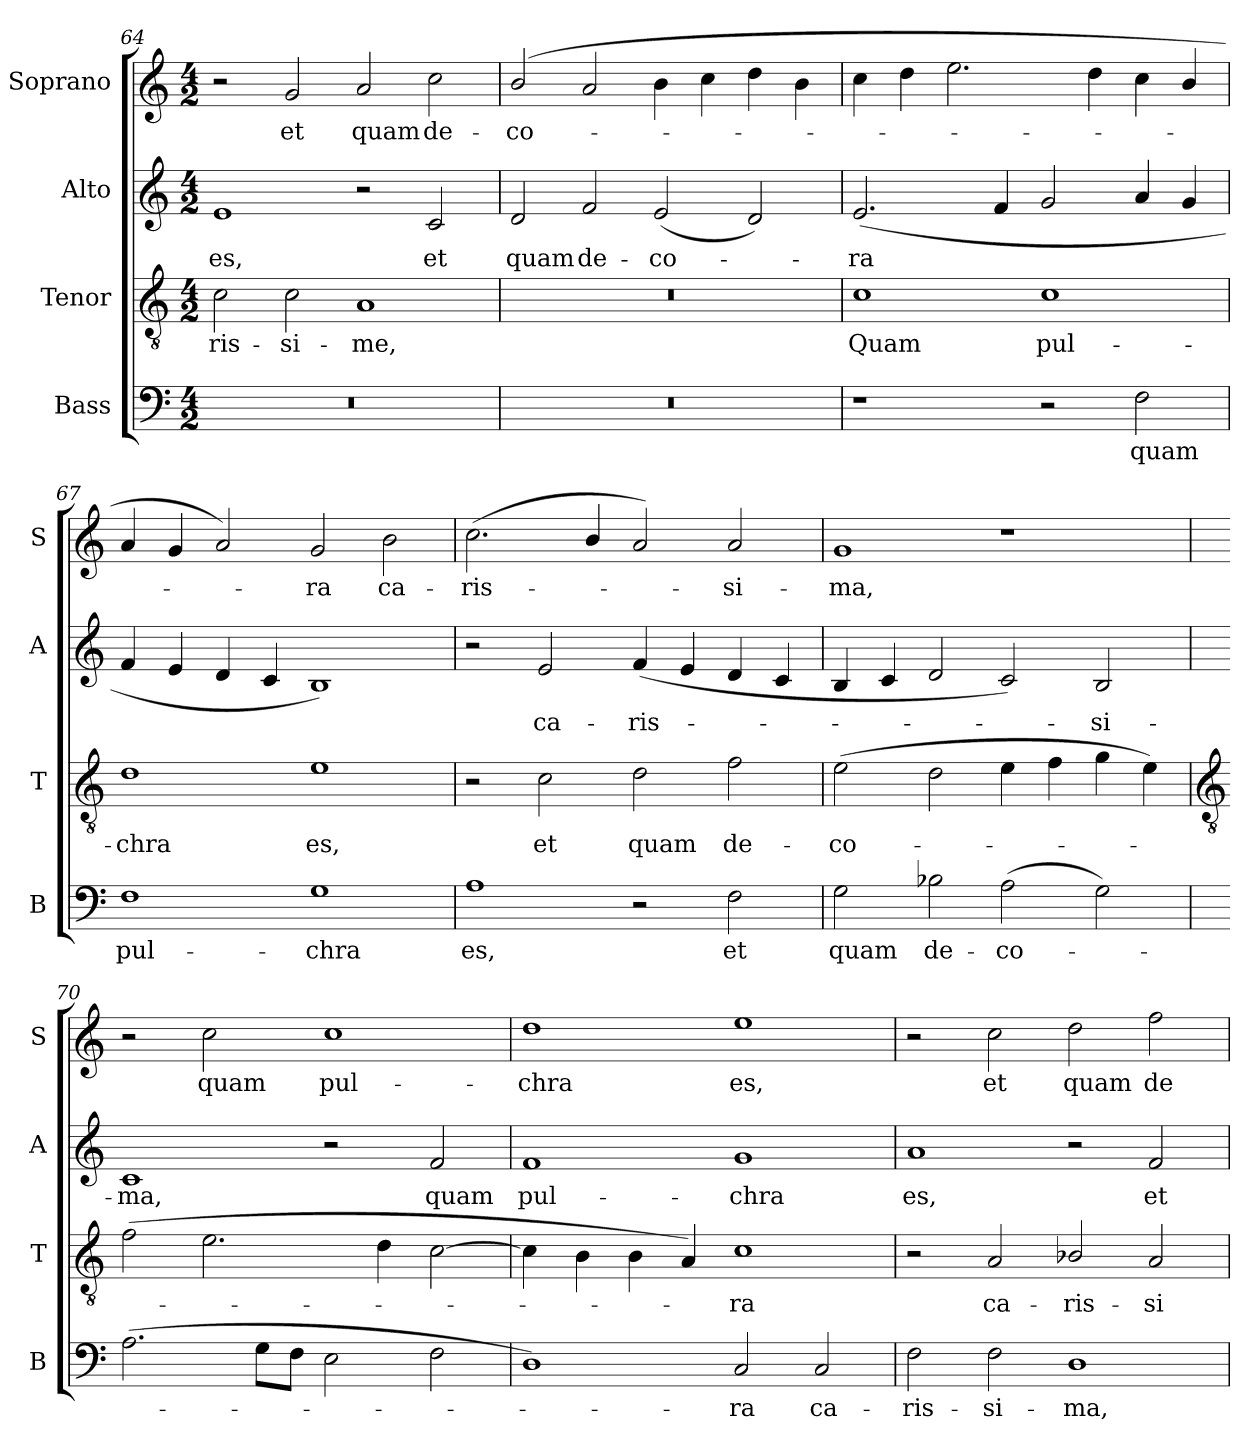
**kern	**text	**kern	**text	**kern	**text	**kern	**text
*part4	*part4	*part3	*part3	*part2	*part2	*part1	*part1
*staff4	*staff4	*staff3	*staff3	*staff2	*staff2	*staff1	*staff1
*I"Bass	*	*I"Tenor	*	*I"Alto	*	*I"Soprano	*
*I'B	*	*I'T	*	*I'A	*	*I'S	*
!!LO:LB:g=z
*clefF4	*	*clefGv2	*	*clefG2	*	*clefG2	*
*k[]	*	*k[]	*	*k[]	*	*k[]	*
*C:	*	*C:	*	*C:	*	*C:	*
*M4/2	*	*M4/2	*	*M4/2	*	*M4/2	*
=64	=64	=64	=64	=64	=64	=64	=64
!	!	!	!LO:LY:b	!	!LO:LY:b	!	!
0r	.	2c	-ris-	1e	es,	2r	.
!	!	!	!LO:LY:b	!	!	!	!LO:LY:b
.	.	2c	-si-	.	.	2g	et
!	!	!	!LO:LY:b	!	!	!	!LO:LY:b
.	.	1A	-me,	2r	.	2a	quam
!	!	!	!	!	!LO:LY:b	!	!LO:LY:b
.	.	.	.	2c	et	2cc	de-
=65	=65	=65	=65	=65	=65	=65	=65
!	!	!	!	!	!LO:LY:b	!	!LO:LY:b
0r	.	0r	.	2d	quam	(<2b/	-co-
!	!	!	!	!	!LO:LY:b	!	!
.	.	.	.	2f	de-	2a	.
!	!	!	!	!	!LO:LY:b	!	!
.	.	.	.	(<2e	-co-	4b	.
.	.	.	.	.	.	4cc	.
.	.	.	.	2d)	.	4dd	.
.	.	.	.	.	.	4b	.
=66	=66	=66	=66	=66	=66	=66	=66
!	!	!	!LO:LY:b	!	!LO:LY:b	!	!
1r	.	1c	Quam	(<2.e	ra	4cc	.
.	.	.	.	.	.	4dd	.
.	.	.	.	.	.	2.ee	.
.	.	.	.	4f	.	.	.
!	!	!	!LO:LY:b	!	!	!	!
2r	.	1c	pul-	2g	.	.	.
.	.	.	.	.	.	4dd	.
!	!LO:LY:b	!	!	!	!	!	!
2F	quam	.	.	4a	.	4cc	.
.	.	.	.	4g	.	4b/	.
=67	=67	=67	=67	=67	=67	=67	=67
!	!LO:LY:b	!	!LO:LY:b	!	!	!	!
1F	pul-	1d	-chra	4f	.	4a	.
.	.	.	.	4e	.	4g	.
.	.	.	.	4d	.	2a)	.
.	.	.	.	4c	.	.	.
!	!LO:LY:b	!	!LO:LY:b	!	!	!	!LO:LY:b
1G	-chra	1e	es,	1B)	.	2g	ra
!	!	!	!	!	!	!	!LO:LY:b
.	.	.	.	.	.	2b	ca-
=68	=68	=68	=68	=68	=68	=68	=68
!	!LO:LY:b	!	!	!	!	!	!LO:LY:b
1A	es,	2r	.	2r	.	(<2.cc	-ris-
!	!	!	!LO:LY:b	!	!LO:LY:b	!	!
.	.	2c	et	2e	ca-	.	.
.	.	.	.	.	.	4b/	.
!	!	!	!LO:LY:b	!	!LO:LY:b	!	!
2r	.	2d	quam	(<4f	-ris-	2a)	.
.	.	.	.	4e	.	.	.
!	!LO:LY:b	!	!LO:LY:b	!	!	!	!LO:LY:b
2F	et	2f	de-	4d	.	2a	si-
.	.	.	.	4c	.	.	.
=69	=69	=69	=69	=69	=69	=69	=69
!	!LO:LY:b	!	!LO:LY:b	!	!	!	!LO:LY:b
2G	quam	(>2e	-co-	4B	.	1g	-ma,
.	.	.	.	4c	.	.	.
!	!LO:LY:b	!	!	!	!	!	!
2B-X	de-	2d	.	2d	.	.	.
!	!LO:LY:b	!	!	!	!	!	!
(>2A	-co-	4e	.	2c)	.	1r	.
.	.	4f	.	.	.	.	.
!	!	!	!	!	!LO:LY:b	!	!
2G)	.	4g	.	2B	si-	.	.
.	.	4e)	.	.	.	.	.
!!LO:LB:g=z
=70	=70	=70	=70	=70	=70	=70	=70
*	*	*clefGv2	*	*	*	*	*
!	!	!	!	!	!LO:LY:b	!	!
(>2.A	.	(>2f	.	1c	-ma,	2r	.
!	!	!	!	!	!	!	!LO:LY:b
.	.	2.e	.	.	.	2cc	quam
8GL	.	.	.	.	.	.	.
8FJ	.	.	.	.	.	.	.
!	!	!	!	!	!	!	!LO:LY:b
2E	.	.	.	2r	.	1cc	pul-
.	.	4d	.	.	.	.	.
!	!	!	!	!	!LO:LY:b	!	!
2F	.	[2c	.	2f	quam	.	.
=71	=71	=71	=71	=71	=71	=71	=71
!	!	!	!	!	!LO:LY:b	!	!LO:LY:b
1D)	.	4c]	.	1f	pul-	1dd	-chra
.	.	4B	.	.	.	.	.
.	.	4B	.	.	.	.	.
.	.	4A)	.	.	.	.	.
!	!LO:LY:b	!	!LO:LY:b	!	!LO:LY:b	!	!LO:LY:b
2C	ra	1c	ra	1g	-chra	1ee	es,
!	!LO:LY:b	!	!	!	!	!	!
2C	ca-	.	.	.	.	.	.
=72	=72	=72	=72	=72	=72	=72	=72
!	!LO:LY:b	!	!	!	!LO:LY:b	!	!
2F	-ris-	2r	.	1a	es,	2r	.
!	!LO:LY:b	!	!LO:LY:b	!	!	!	!LO:LY:b
2F	-si-	2A	ca-	.	.	2cc	et
!	!LO:LY:b	!	!LO:LY:b	!	!	!	!LO:LY:b
1D	-ma,	2B-X/	-ris-	2r	.	2dd	quam
!	!	!	!LO:LY:b	!	!LO:LY:b	!	!LO:LY:b
.	.	2A	-si-	2f	et	2ff	de-
=	=	=	=	=	=	=	=
*-	*-	*-	*-	*-	*-	*-	*-
